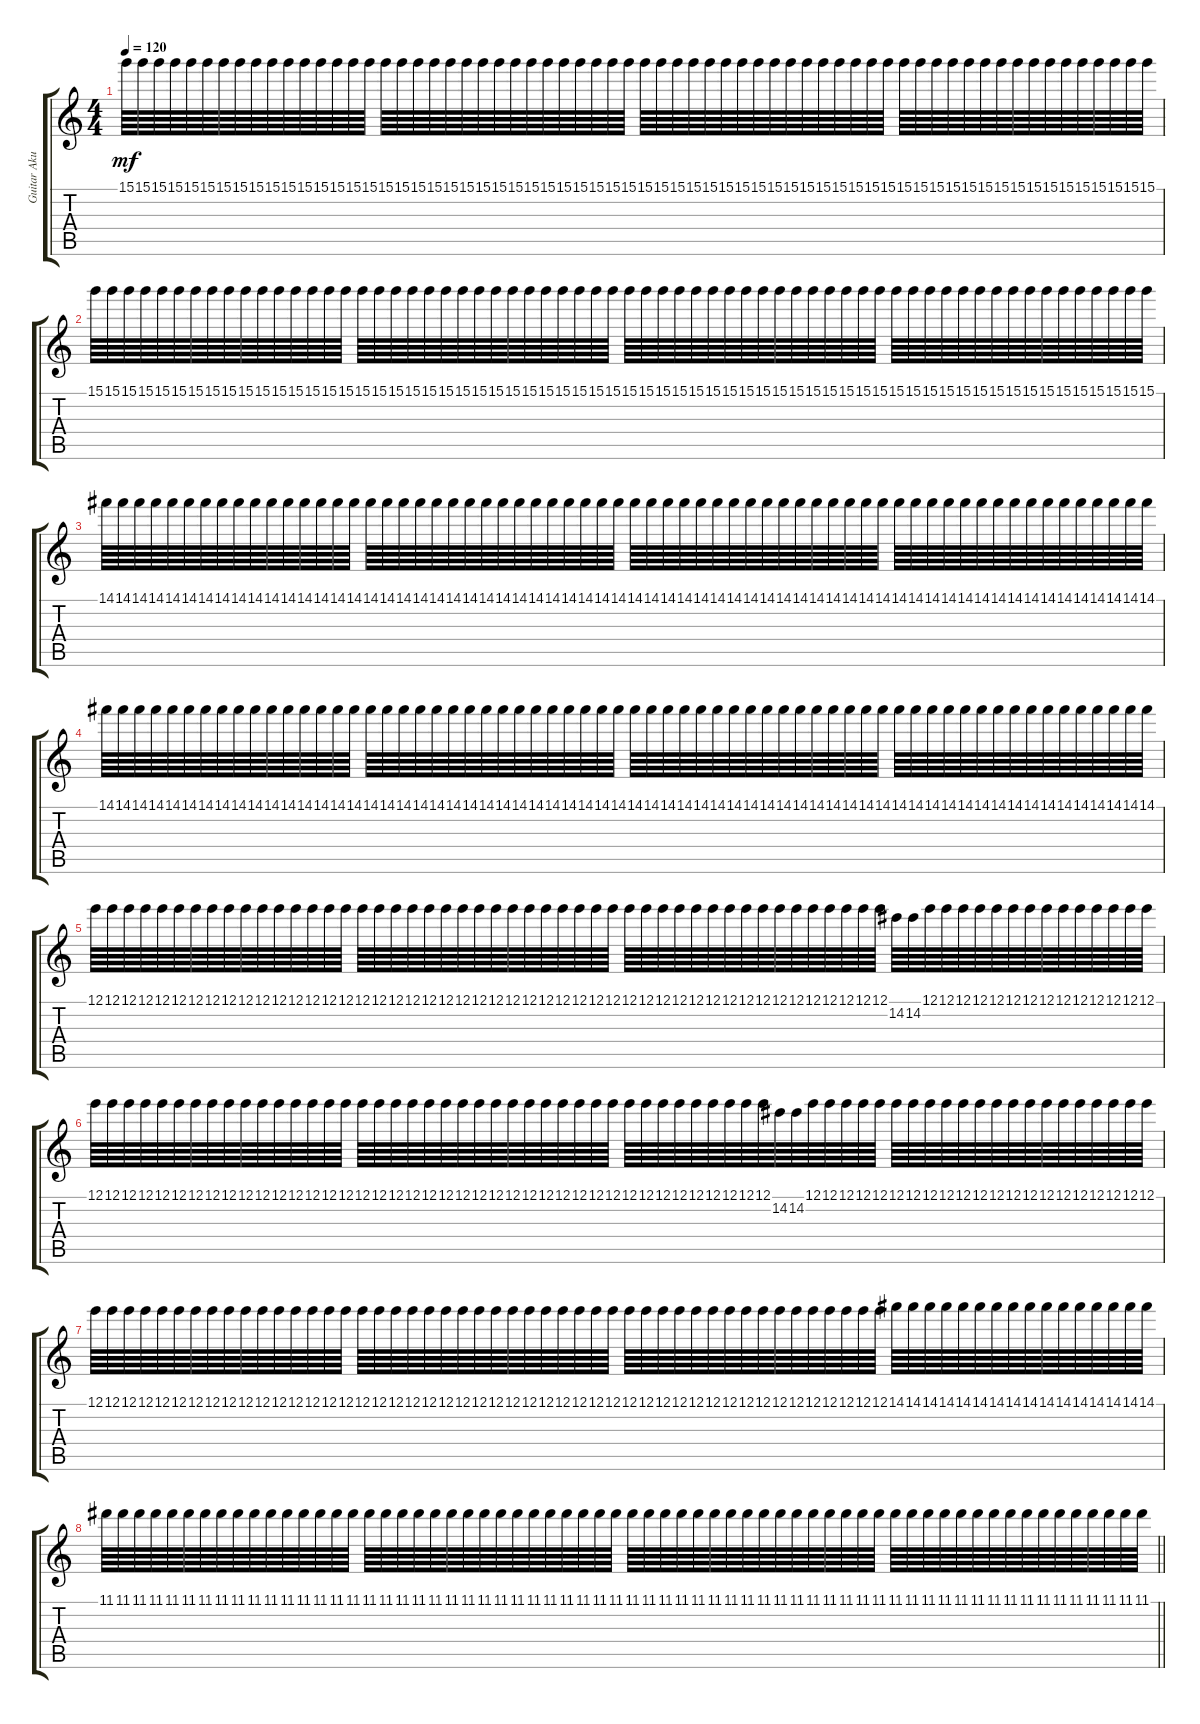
\track ("Guitar Akustik" "Guitar Aku") {instrument acousticguitarsteel}
\staff {score tabs}
\tuning (E4 B3 G3 D3 A2 E2) {hide}
\ts (4 4)
\tempo 120
\clef g2
\ks c
15.1.64{dy mf} 15.1.64 15.1.64 15.1.64 15.1.64 15.1.64 15.1.64 15.1.64 15.1.64 15.1.64 15.1.64 15.1.64 15.1.64 15.1.64 15.1.64 15.1.64 15.1.64 15.1.64 15.1.64 15.1.64 15.1.64 15.1.64 15.1.64 15.1.64 15.1.64 15.1.64 15.1.64 15.1.64 15.1.64 15.1.64 15.1.64 15.1.64 15.1.64 15.1.64 15.1.64 15.1.64 15.1.64 15.1.64 15.1.64 15.1.64 15.1.64 15.1.64 15.1.64 15.1.64 15.1.64 15.1.64 15.1.64 15.1.64 15.1.64 15.1.64 15.1.64 15.1.64 15.1.64 15.1.64 15.1.64 15.1.64 15.1.64 15.1.64 15.1.64 15.1.64 15.1.64 15.1.64 15.1.64 15.1.64 |
15.1.64 15.1.64 15.1.64 15.1.64 15.1.64 15.1.64 15.1.64 15.1.64 15.1.64 15.1.64 15.1.64 15.1.64 15.1.64 15.1.64 15.1.64 15.1.64 15.1.64 15.1.64 15.1.64 15.1.64 15.1.64 15.1.64 15.1.64 15.1.64 15.1.64 15.1.64 15.1.64 15.1.64 15.1.64 15.1.64 15.1.64 15.1.64 15.1.64 15.1.64 15.1.64 15.1.64 15.1.64 15.1.64 15.1.64 15.1.64 15.1.64 15.1.64 15.1.64 15.1.64 15.1.64 15.1.64 15.1.64 15.1.64 15.1.64 15.1.64 15.1.64 15.1.64 15.1.64 15.1.64 15.1.64 15.1.64 15.1.64 15.1.64 15.1.64 15.1.64 15.1.64 15.1.64 15.1.64 15.1.64 |
14.1.64 14.1.64 14.1.64 14.1.64 14.1.64 14.1.64 14.1.64 14.1.64 14.1.64 14.1.64 14.1.64 14.1.64 14.1.64 14.1.64 14.1.64 14.1.64 14.1.64 14.1.64 14.1.64 14.1.64 14.1.64 14.1.64 14.1.64 14.1.64 14.1.64 14.1.64 14.1.64 14.1.64 14.1.64 14.1.64 14.1.64 14.1.64 14.1.64 14.1.64 14.1.64 14.1.64 14.1.64 14.1.64 14.1.64 14.1.64 14.1.64 14.1.64 14.1.64 14.1.64 14.1.64 14.1.64 14.1.64 14.1.64 14.1.64 14.1.64 14.1.64 14.1.64 14.1.64 14.1.64 14.1.64 14.1.64 14.1.64 14.1.64 14.1.64 14.1.64 14.1.64 14.1.64 14.1.64 14.1.64 |
14.1.64 14.1.64 14.1.64 14.1.64 14.1.64 14.1.64 14.1.64 14.1.64 14.1.64 14.1.64 14.1.64 14.1.64 14.1.64 14.1.64 14.1.64 14.1.64 14.1.64 14.1.64 14.1.64 14.1.64 14.1.64 14.1.64 14.1.64 14.1.64 14.1.64 14.1.64 14.1.64 14.1.64 14.1.64 14.1.64 14.1.64 14.1.64 14.1.64 14.1.64 14.1.64 14.1.64 14.1.64 14.1.64 14.1.64 14.1.64 14.1.64 14.1.64 14.1.64 14.1.64 14.1.64 14.1.64 14.1.64 14.1.64 14.1.64 14.1.64 14.1.64 14.1.64 14.1.64 14.1.64 14.1.64 14.1.64 14.1.64 14.1.64 14.1.64 14.1.64 14.1.64 14.1.64 14.1.64 14.1.64 |
12.1.64 12.1.64 12.1.64 12.1.64 12.1.64 12.1.64 12.1.64 12.1.64 12.1.64 12.1.64 12.1.64 12.1.64 12.1.64 12.1.64 12.1.64 12.1.64 12.1.64 12.1.64 12.1.64 12.1.64 12.1.64 12.1.64 12.1.64 12.1.64 12.1.64 12.1.64 12.1.64 12.1.64 12.1.64 12.1.64 12.1.64 12.1.64 12.1.64 12.1.64 12.1.64 12.1.64 12.1.64 12.1.64 12.1.64 12.1.64 12.1.64 12.1.64 12.1.64 12.1.64 12.1.64 12.1.64 12.1.64 12.1.64 14.2.64 14.2.64 12.1.64 12.1.64 12.1.64 12.1.64 12.1.64 12.1.64 12.1.64 12.1.64 12.1.64 12.1.64 12.1.64 12.1.64 12.1.64 12.1.64 |
12.1.64 12.1.64 12.1.64 12.1.64 12.1.64 12.1.64 12.1.64 12.1.64 12.1.64 12.1.64 12.1.64 12.1.64 12.1.64 12.1.64 12.1.64 12.1.64 12.1.64 12.1.64 12.1.64 12.1.64 12.1.64 12.1.64 12.1.64 12.1.64 12.1.64 12.1.64 12.1.64 12.1.64 12.1.64 12.1.64 12.1.64 12.1.64 12.1.64 12.1.64 12.1.64 12.1.64 12.1.64 12.1.64 12.1.64 12.1.64 12.1.64 14.2.64 14.2.64 12.1.64 12.1.64 12.1.64 12.1.64 12.1.64 12.1.64 12.1.64 12.1.64 12.1.64 12.1.64 12.1.64 12.1.64 12.1.64 12.1.64 12.1.64 12.1.64 12.1.64 12.1.64 12.1.64 12.1.64 12.1.64 |
12.1.64 12.1.64 12.1.64 12.1.64 12.1.64 12.1.64 12.1.64 12.1.64 12.1.64 12.1.64 12.1.64 12.1.64 12.1.64 12.1.64 12.1.64 12.1.64 12.1.64 12.1.64 12.1.64 12.1.64 12.1.64 12.1.64 12.1.64 12.1.64 12.1.64 12.1.64 12.1.64 12.1.64 12.1.64 12.1.64 12.1.64 12.1.64 12.1.64 12.1.64 12.1.64 12.1.64 12.1.64 12.1.64 12.1.64 12.1.64 12.1.64 12.1.64 12.1.64 12.1.64 12.1.64 12.1.64 12.1.64 12.1.64 14.1.64 14.1.64 14.1.64 14.1.64 14.1.64 14.1.64 14.1.64 14.1.64 14.1.64 14.1.64 14.1.64 14.1.64 14.1.64 14.1.64 14.1.64 14.1.64 |
\barLineRight lightlight
11.1.64 11.1.64 11.1.64 11.1.64 11.1.64 11.1.64 11.1.64 11.1.64 11.1.64 11.1.64 11.1.64 11.1.64 11.1.64 11.1.64 11.1.64 11.1.64 11.1.64 11.1.64 11.1.64 11.1.64 11.1.64 11.1.64 11.1.64 11.1.64 11.1.64 11.1.64 11.1.64 11.1.64 11.1.64 11.1.64 11.1.64 11.1.64 11.1.64 11.1.64 11.1.64 11.1.64 11.1.64 11.1.64 11.1.64 11.1.64 11.1.64 11.1.64 11.1.64 11.1.64 11.1.64 11.1.64 11.1.64 11.1.64 11.1.64 11.1.64 11.1.64 11.1.64 11.1.64 11.1.64 11.1.64 11.1.64 11.1.64 11.1.64 11.1.64 11.1.64 11.1.64 11.1.64 11.1.64 11.1.64
